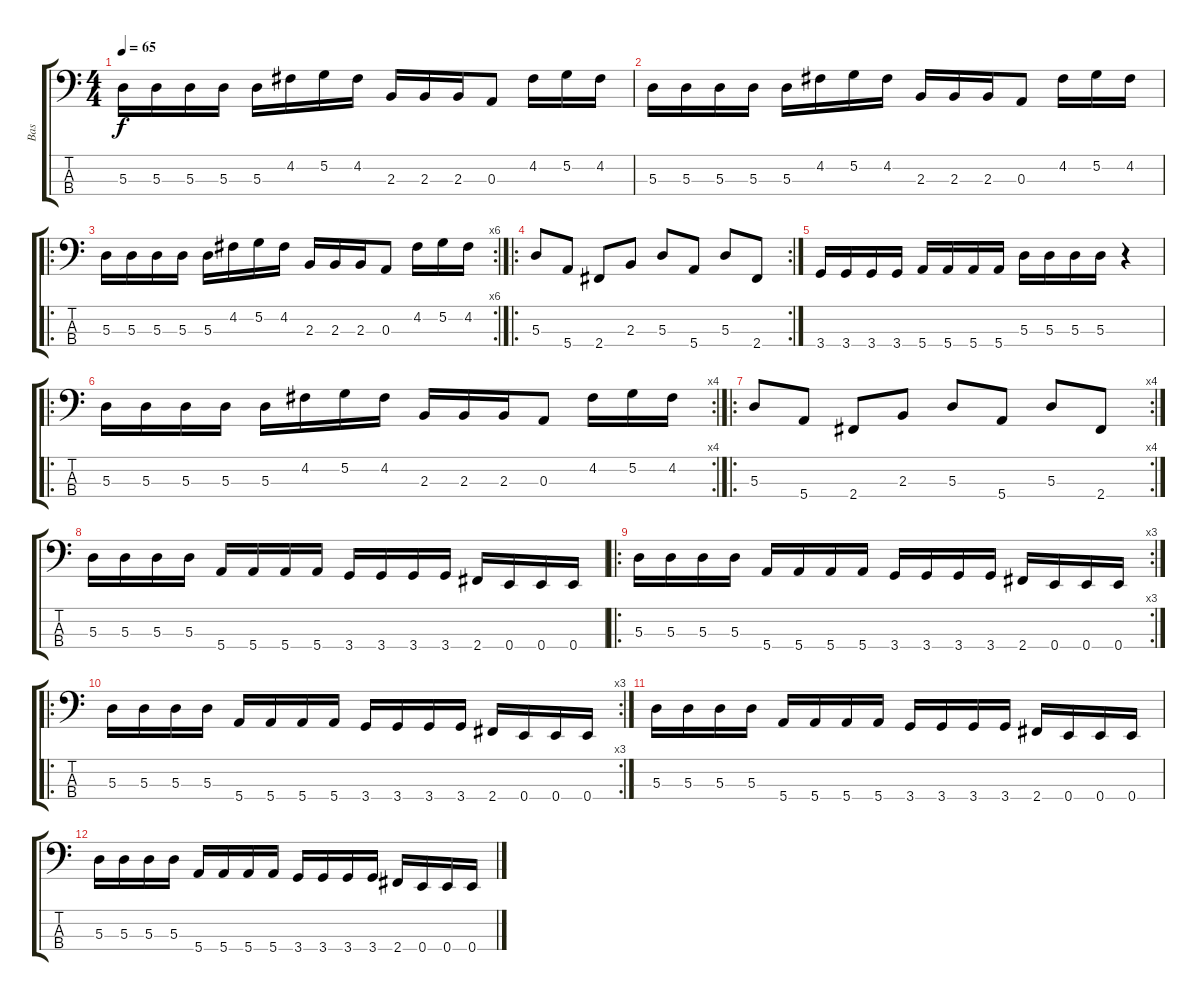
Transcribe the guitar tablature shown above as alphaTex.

\track ("Bas" "Bas") {instrument electricbasspick}
\staff {score tabs}
\tuning (G2 D2 A1 E1) {hide}
\ts (4 4)
\tempo 65
\clef f4
\ks c
5.3.16{dy f instrument electricbasspick} 5.3.16 5.3.16 5.3.16 5.3.16 4.2.16 5.2.16 4.2.16 2.3.16 2.3.16 2.3.16 0.3.8 4.2.16 5.2.16 4.2.16 |
5.3.16 5.3.16 5.3.16 5.3.16 5.3.16 4.2.16 5.2.16 4.2.16 2.3.16 2.3.16 2.3.16 0.3.8 4.2.16 5.2.16 4.2.16 |
\ro
\rc 6
5.3.16 5.3.16 5.3.16 5.3.16 5.3.16 4.2.16 5.2.16 4.2.16 2.3.16 2.3.16 2.3.16 0.3.8 4.2.16 5.2.16 4.2.16 |
\ro
\rc 2
5.3.8 5.4.8 2.4.8 2.3.8 5.3.8 5.4.8 5.3.8 2.4.8 |
3.4.16 3.4.16 3.4.16 3.4.16 5.4.16 5.4.16 5.4.16 5.4.16 5.3.16 5.3.16 5.3.16 5.3.16 r.4 |
\ro
\rc 4
5.3.16 5.3.16 5.3.16 5.3.16 5.3.16 4.2.16 5.2.16 4.2.16 2.3.16 2.3.16 2.3.16 0.3.8 4.2.16 5.2.16 4.2.16 |
\ro
\rc 4
5.3.8 5.4.8 2.4.8 2.3.8 5.3.8 5.4.8 5.3.8 2.4.8 |
5.3.16 5.3.16 5.3.16 5.3.16 5.4.16 5.4.16 5.4.16 5.4.16 3.4.16 3.4.16 3.4.16 3.4.16 2.4.16 0.4.16 0.4.16 0.4.16 |
\ro
\rc 3
5.3.16 5.3.16 5.3.16 5.3.16 5.4.16 5.4.16 5.4.16 5.4.16 3.4.16 3.4.16 3.4.16 3.4.16 2.4.16 0.4.16 0.4.16 0.4.16 |
\ro
\rc 3
5.3.16 5.3.16 5.3.16 5.3.16 5.4.16 5.4.16 5.4.16 5.4.16 3.4.16 3.4.16 3.4.16 3.4.16 2.4.16 0.4.16 0.4.16 0.4.16 |
5.3.16{volume 6} 5.3.16 5.3.16 5.3.16 5.4.16 5.4.16 5.4.16 5.4.16 3.4.16{volume 3} 3.4.16 3.4.16 3.4.16 2.4.16 0.4.16 0.4.16 0.4.16 |
5.3.16{volume 2} 5.3.16 5.3.16 5.3.16 5.4.16 5.4.16 5.4.16 5.4.16 3.4.16{volume 0} 3.4.16 3.4.16 3.4.16 2.4.16 0.4.16 0.4.16 0.4.16
